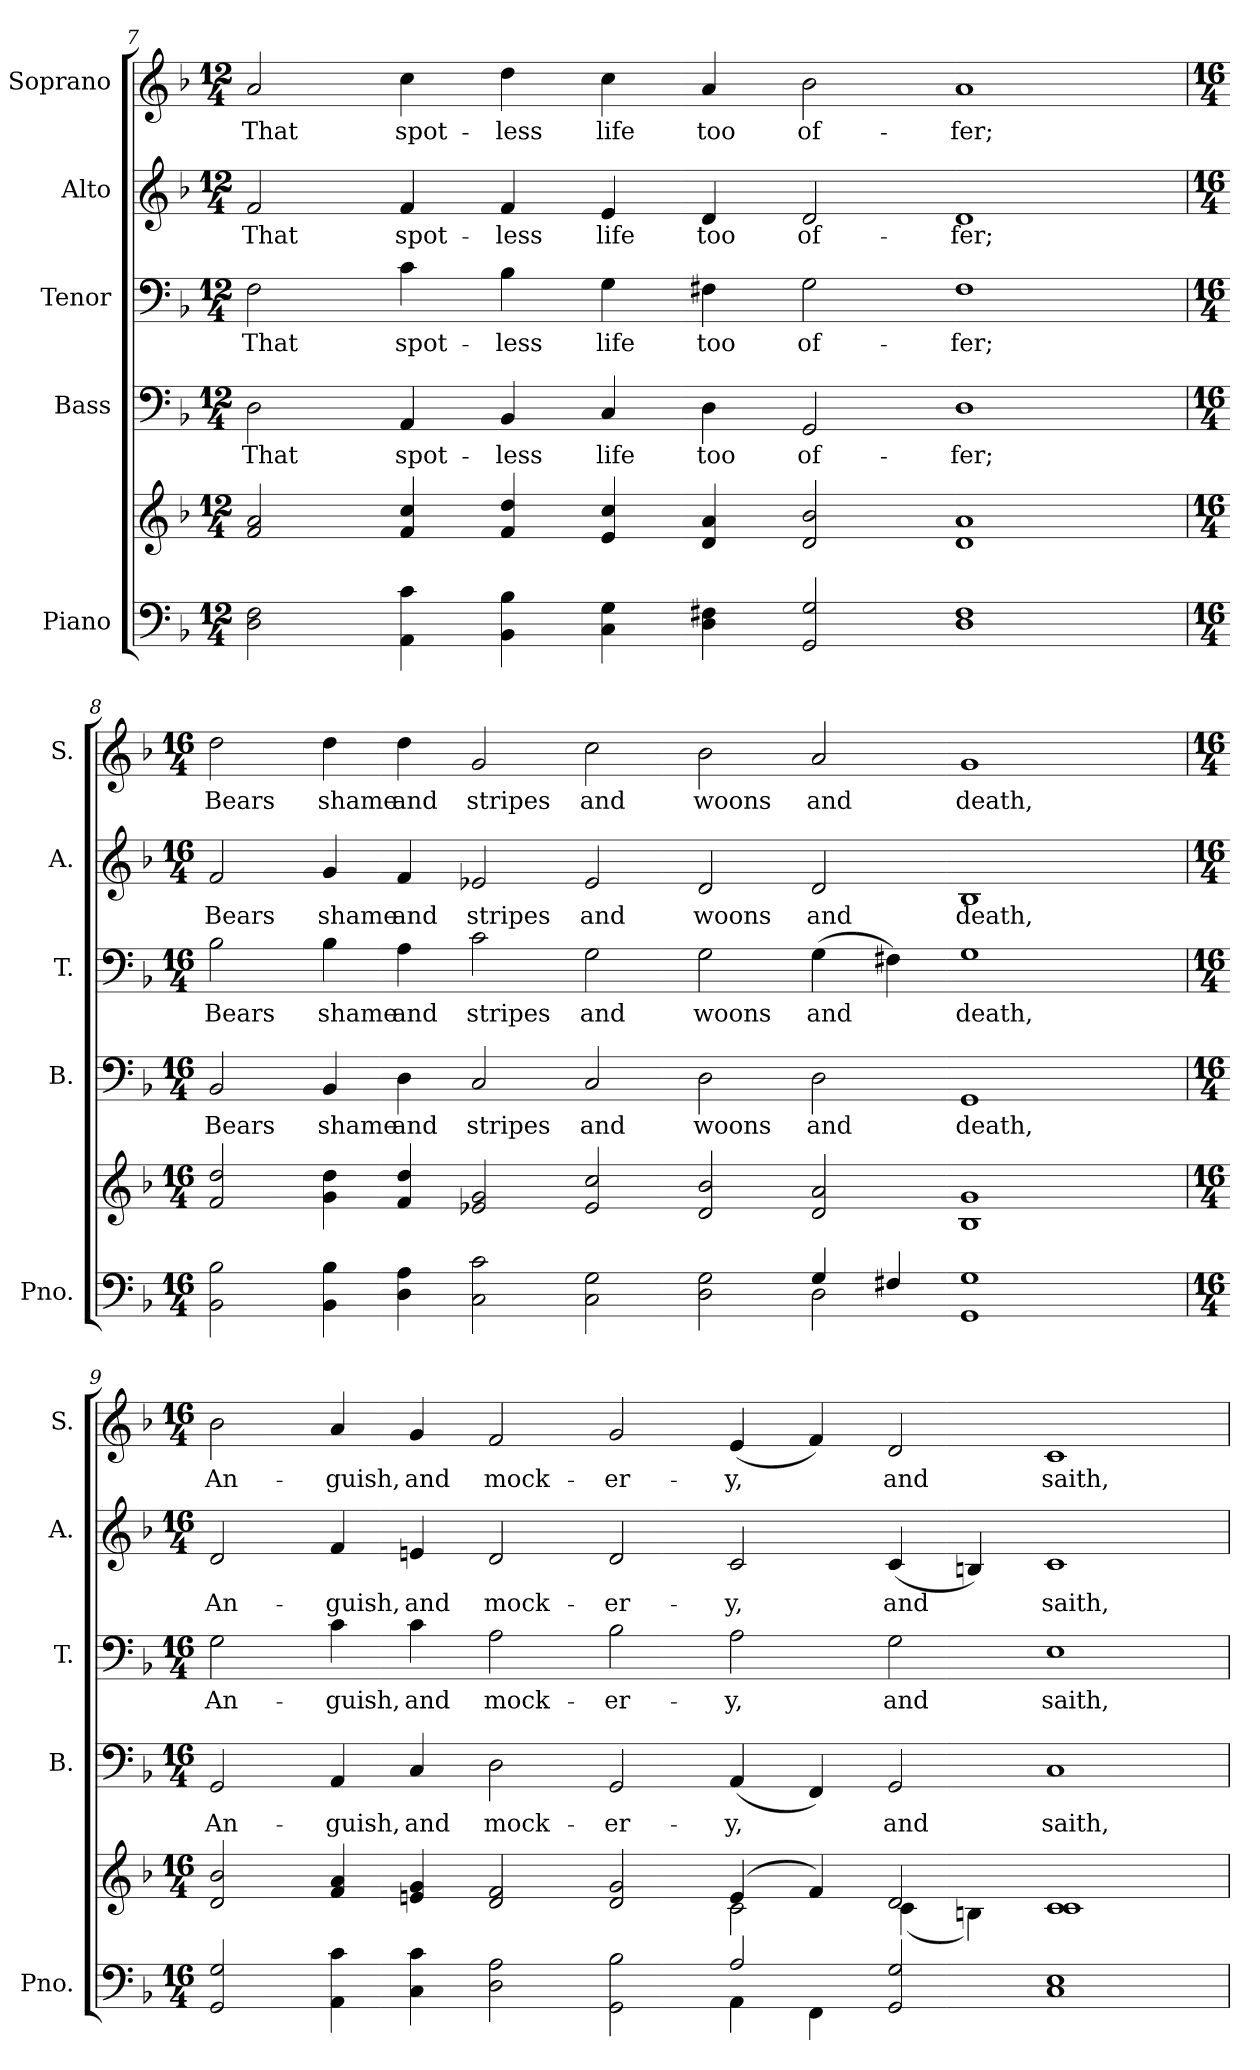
**kern	**kern	**kern	**text	**kern	**text	**kern	**text	**kern	**text
*part5	*part5	*part4	*part4	*part3	*part3	*part2	*part2	*part1	*part1
*staff6	*staff5	*staff4	*staff4	*staff3	*staff3	*staff2	*staff2	*staff1	*staff1
*I"Piano	*	*I"Bass	*	*I"Tenor	*	*I"Alto	*	*I"Soprano	*
*I'Pno.	*	*I'B.	*	*I'T.	*	*I'A.	*	*I'S.	*
!!LO:PB:g=z
*clefF4	*clefG2	*clefF4	*	*clefF4	*	*clefG2	*	*clefG2	*
*k[b-]	*k[b-]	*k[b-]	*	*k[b-]	*	*k[b-]	*	*k[b-]	*
*F:	*F:	*F:	*	*F:	*	*F:	*	*F:	*
*M12/4	*M12/4	*M12/4	*	*M12/4	*	*M12/4	*	*M12/4	*
=7	=7	=7	=7	=7	=7	=7	=7	=7	=7
!	!	!	!LO:LY:b:color=#000000	!	!	!	!	!	!
!	!	!	!	!	!LO:LY:b:color=#000000	!	!	!	!
!	!	!	!	!	!	!	!LO:LY:b:color=#000000	!	!
!	!	!	!	!	!	!	!	!	!LO:LY:b:color=#000000
2Di\ 2Fi	2fi/ 2ai	2Di\	That	2Fi\	That	2fi/	That	2ai/	That
!	!	!	!LO:LY:b:color=#000000	!	!	!	!	!	!
!	!	!	!	!	!LO:LY:b:color=#000000	!	!	!	!
!	!	!	!	!	!	!	!LO:LY:b:color=#000000	!	!
!	!	!	!	!	!	!	!	!	!LO:LY:b:color=#000000
4AAi\ 4ci	4fi/ 4cci	4AAi/	spot-	4ci\	spot-	4fi/	spot-	4cci\	spot-
!	!	!	!LO:LY:b:color=#000000	!	!	!	!	!	!
!	!	!	!	!	!LO:LY:b:color=#000000	!	!	!	!
!	!	!	!	!	!	!	!LO:LY:b:color=#000000	!	!
!	!	!	!	!	!	!	!	!	!LO:LY:b:color=#000000
4BB-i\ 4B-i	4fi/ 4ddi	4BB-i/	-less	4B-i\	-less	4fi/	-less	4ddi\	-less
!	!	!	!LO:LY:b:color=#000000	!	!	!	!	!	!
!	!	!	!	!	!LO:LY:b:color=#000000	!	!	!	!
!	!	!	!	!	!	!	!LO:LY:b:color=#000000	!	!
!	!	!	!	!	!	!	!	!	!LO:LY:b:color=#000000
4Ci\ 4Gi	4ei/ 4cci	4Ci/	life	4Gi\	life	4ei/	life	4cci\	life
!	!	!	!LO:LY:b:color=#000000	!	!	!	!	!	!
!	!	!	!	!	!LO:LY:b:color=#000000	!	!	!	!
!	!	!	!	!	!	!	!LO:LY:b:color=#000000	!	!
!	!	!	!	!	!	!	!	!	!LO:LY:b:color=#000000
4Di\ 4F#Xi	4di/ 4ai	4Di\	too	4F#Xi\	too	4di/	too	4ai/	too
!	!	!	!LO:LY:b:color=#000000	!	!	!	!	!	!
!	!	!	!	!	!LO:LY:b:color=#000000	!	!	!	!
!	!	!	!	!	!	!	!LO:LY:b:color=#000000	!	!
!	!	!	!	!	!	!	!	!	!LO:LY:b:color=#000000
2GGi/ 2Gi	2di/ 2b-i	2GGi/	of-	2Gi\	of-	2di/	of-	2b-i\	of-
!	!	!	!LO:LY:b:color=#000000	!	!	!	!	!	!
!	!	!	!	!	!LO:LY:b:color=#000000	!	!	!	!
!	!	!	!	!	!	!	!LO:LY:b:color=#000000	!	!
!	!	!	!	!	!	!	!	!	!LO:LY:b:color=#000000
1Di 1F#i	1di 1ai	1Di	-fer;	1F#i	-fer;	1di	-fer;	1ai	-fer;
!!LO:PB:g=z
=8	=8	=8	=8	=8	=8	=8	=8	=8	=8
*M16/4	*M16/4	*M16/4	*	*M16/4	*	*M16/4	*	*M16/4	*
*^	*	*	*	*	*	*	*	*	*
!	!	!	!	!LO:LY:b:color=#000000	!	!	!	!	!	!
!	!	!	!	!	!	!LO:LY:b:color=#000000	!	!	!	!
!	!	!	!	!	!	!	!	!LO:LY:b:color=#000000	!	!
!	!	!	!	!	!	!	!	!	!	!LO:LY:b:color=#000000
2BB-i\ 2B-i	1ryy	2fi/ 2ddi	2BB-i/	Bears	2B-i\	Bears	2fi/	Bears	2ddi\	Bears
!	!	!	!	!LO:LY:b:color=#000000	!	!	!	!	!	!
!	!	!	!	!	!	!LO:LY:b:color=#000000	!	!	!	!
!	!	!	!	!	!	!	!	!LO:LY:b:color=#000000	!	!
!	!	!	!	!	!	!	!	!	!	!LO:LY:b:color=#000000
4BB-i\ 4B-i	.	4gi\ 4ddi	4BB-i/	shame	4B-i\	shame	4gi/	shame	4ddi\	shame
!	!	!	!	!LO:LY:b:color=#000000	!	!	!	!	!	!
!	!	!	!	!	!	!LO:LY:b:color=#000000	!	!	!	!
!	!	!	!	!	!	!	!	!LO:LY:b:color=#000000	!	!
!	!	!	!	!	!	!	!	!	!	!LO:LY:b:color=#000000
4Di\ 4Ai	.	4fi/ 4ddi	4Di\	and	4Ai\	and	4fi/	and	4ddi\	and
!	!	!	!	!LO:LY:b:color=#000000	!	!	!	!	!	!
!	!	!	!	!	!	!LO:LY:b:color=#000000	!	!	!	!
!	!	!	!	!	!	!	!	!LO:LY:b:color=#000000	!	!
!	!	!	!	!	!	!	!	!	!	!LO:LY:b:color=#000000
2Ci\ 2ci	2ryy	2e-Xi/ 2gi	2Ci/	stripes	2ci\	stripes	2e-Xi/	stripes	2gi/	stripes
!	!	!	!	!LO:LY:b:color=#000000	!	!	!	!	!	!
!	!	!	!	!	!	!LO:LY:b:color=#000000	!	!	!	!
!	!	!	!	!	!	!	!	!LO:LY:b:color=#000000	!	!
!	!	!	!	!	!	!	!	!	!	!LO:LY:b:color=#000000
2Ci\ 2Gi	1ryy	2e-i/ 2cci	2Ci/	and	2Gi\	and	2e-i/	and	2cci\	and
!	!	!	!	!LO:LY:b:color=#000000	!	!	!	!	!	!
!	!	!	!	!	!	!LO:LY:b:color=#000000	!	!	!	!
!	!	!	!	!	!	!	!	!LO:LY:b:color=#000000	!	!
!	!	!	!	!	!	!	!	!	!	!LO:LY:b:color=#000000
2Di\ 2Gi	.	2di/ 2b-i	2Di\	woons	2Gi\	woons	2di/	woons	2b-i\	woons
!	!	!	!	!LO:LY:b:color=#000000	!	!	!	!	!	!
!	!	!	!	!	!	!LO:LY:b:color=#000000	!	!	!	!
!	!	!	!	!	!	!	!	!LO:LY:b:color=#000000	!	!
!	!	!	!	!	!	!	!	!	!	!LO:LY:b:color=#000000
4Gi/	2Di\	2di/ 2ai	2Di\	and	(4Gi\	and	2di/	and	2ai/	and
4F#Xi/	.	.	.	.	4F#Xi\)	.	.	.	.	.
!	!	!	!	!LO:LY:b:color=#000000	!	!	!	!	!	!
!	!	!	!	!	!	!LO:LY:b:color=#000000	!	!	!	!
!	!	!	!	!	!	!	!	!LO:LY:b:color=#000000	!	!
!	!	!	!	!	!	!	!	!	!	!LO:LY:b:color=#000000
1GGi 1Gi	2ryy	1B-i 1gi	1GGi	death,	1Gi	death,	1B-i	death,	1gi	death,
.	2ryy	.	.	.	.	.	.	.	.	.
!!LO:PB:g=z
=9	=9	=9	=9	=9	=9	=9	=9	=9	=9	=9
*M16/4	*	*M16/4	*M16/4	*	*M16/4	*	*M16/4	*	*M16/4	*
*	*	*^	*	*	*	*	*	*	*	*
!	!	!	!	!	!LO:LY:b:color=#000000	!	!	!	!	!	!
!	!	!	!	!	!	!	!LO:LY:b:color=#000000	!	!	!	!
!	!	!	!	!	!	!	!	!	!LO:LY:b:color=#000000	!	!
!	!	!	!	!	!	!	!	!	!	!	!LO:LY:b:color=#000000
2GGi/ 2Gi	1ryy	2di/ 2b-i	1ryy	2GGi/	An-	2Gi\	An-	2di/	An-	2b-i\	An-
!	!	!	!	!	!LO:LY:b:color=#000000	!	!	!	!	!	!
!	!	!	!	!	!	!	!LO:LY:b:color=#000000	!	!	!	!
!	!	!	!	!	!	!	!	!	!LO:LY:b:color=#000000	!	!
!	!	!	!	!	!	!	!	!	!	!	!LO:LY:b:color=#000000
4AAi\ 4ci	.	4fi/ 4ai	.	4AAi/	-guish,	4ci\	-guish,	4fi/	-guish,	4ai/	-guish,
!	!	!	!	!	!LO:LY:b:color=#000000	!	!	!	!	!	!
!	!	!	!	!	!	!	!LO:LY:b:color=#000000	!	!	!	!
!	!	!	!	!	!	!	!	!	!LO:LY:b:color=#000000	!	!
!	!	!	!	!	!	!	!	!	!	!	!LO:LY:b:color=#000000
4Ci\ 4ci	.	4eni/ 4gi	.	4Ci/	and	4ci\	and	4eni/	and	4gi/	and
!	!	!	!	!	!LO:LY:b:color=#000000	!	!	!	!	!	!
!	!	!	!	!	!	!	!LO:LY:b:color=#000000	!	!	!	!
!	!	!	!	!	!	!	!	!	!LO:LY:b:color=#000000	!	!
!	!	!	!	!	!	!	!	!	!	!	!LO:LY:b:color=#000000
2Di\ 2Ai	1ryy	2di/ 2fi	1ryy	2Di\	mock-	2Ai\	mock-	2di/	mock-	2fi/	mock-
!	!	!	!	!	!LO:LY:b:color=#000000	!	!	!	!	!	!
!	!	!	!	!	!	!	!LO:LY:b:color=#000000	!	!	!	!
!	!	!	!	!	!	!	!	!	!LO:LY:b:color=#000000	!	!
!	!	!	!	!	!	!	!	!	!	!	!LO:LY:b:color=#000000
2GGi\ 2B-i	.	2di/ 2gi	.	2GGi/	-er-	2B-i\	-er-	2di/	-er-	2gi/	-er-
!	!	!	!	!	!LO:LY:b:color=#000000	!	!	!	!	!	!
!	!	!	!	!	!	!	!LO:LY:b:color=#000000	!	!	!	!
!	!	!	!	!	!	!	!	!	!LO:LY:b:color=#000000	!	!
!	!	!	!	!	!	!	!	!	!	!	!LO:LY:b:color=#000000
2Ai/	4AAi\	(4ei/	2ci\	(4AAi/	-y,	2Ai\	-y,	2ci/	-y,	(4ei/	-y,
.	4FFi\	4fi/)	.	4FFi/)	.	.	.	.	.	4fi/)	.
!	!	!	!	!	!LO:LY:b:color=#000000	!	!	!	!	!	!
!	!	!	!	!	!	!	!LO:LY:b:color=#000000	!	!	!	!
!	!	!	!	!	!	!	!	!	!LO:LY:b:color=#000000	!	!
!	!	!	!	!	!	!	!	!	!	!	!LO:LY:b:color=#000000
2GGi/ 2Gi	2ryy	2di/	(4ci\	2GGi/	and	2Gi\	and	(4ci/	and	2di/	and
.	.	.	4Bni\)	.	.	.	.	4Bni/)	.	.	.
!	!	!	!	!	!LO:LY:b:color=#000000	!	!	!	!	!	!
!	!	!	!	!	!	!	!LO:LY:b:color=#000000	!	!	!	!
!	!	!	!	!	!	!	!	!	!LO:LY:b:color=#000000	!	!
!	!	!	!	!	!	!	!	!	!	!	!LO:LY:b:color=#000000
1Ci 1Ei	1ryy	1ci 1ci	1ryy	1Ci	saith,	1Ei	saith,	1ci	saith,	1ci	saith,
*v	*v	*	*	*	*	*	*	*	*	*	*
*	*v	*v	*	*	*	*	*	*	*	*
=	=	=	=	=	=	=	=	=	=
*-	*-	*-	*-	*-	*-	*-	*-	*-	*-
